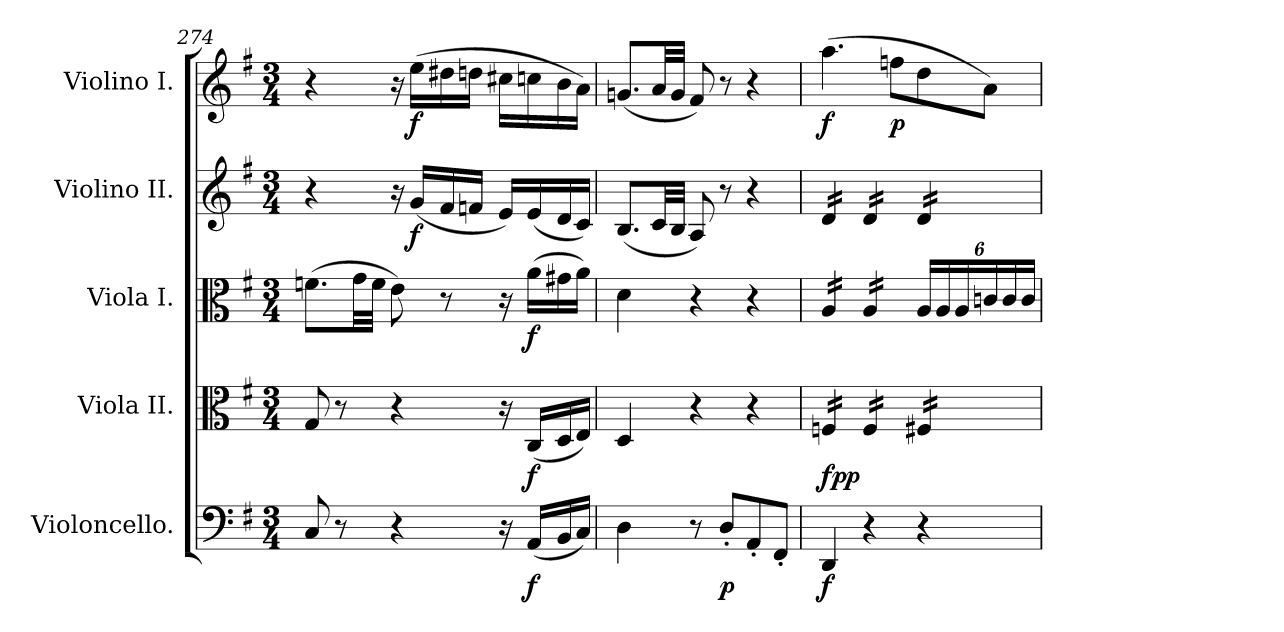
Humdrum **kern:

**kern	**dynam	**kern	**dynam	**kern	**dynam	**kern	**dynam	**kern	**dynam
*part5	*part5	*part4	*part4	*part3	*part3	*part2	*part2	*part1	*part1
*staff5	*staff5	*staff4	*staff4	*staff3	*staff3	*staff2	*staff2	*staff1	*staff1
*I"Violoncello.	*	*I"Viola II.	*	*I"Viola I.	*	*I"Violino II.	*	*I"Violino I.	*
*I'Vc	*	*I'Vla	*	*I'Vla	*	*I'Vln	*	*I'Vln	*
!!LO:LB:g=z
*clefF4	*	*clefC3	*	*clefC3	*	*clefG2	*	*clefG2	*
*k[f#]	*	*k[f#]	*	*k[f#]	*	*k[f#]	*	*k[f#]	*
*M3/4	*	*M3/4	*	*M3/4	*	*M3/4	*	*M3/4	*
=274	=274	=274	=274	=274	=274	=274	=274	=274	=274
8C/	.	8G/	.	(>8.fn\L	.	4r	.	4r	.
8r	.	8r	.	.	.	.	.	.	.
.	.	.	.	32g\LL	.	.	.	.	.
.	.	.	.	32f\JJJ	.	.	.	.	.
4r	.	4r	.	8e\)	.	16r	.	16r	.
!	!	!	!	!	!	!	!LO:DY:b	!	!LO:DY:b
.	.	.	.	.	.	(<16g/LL	f	(>16ee\LL	f
.	.	.	.	8r	.	16f#/	.	16dd#X\	.
.	.	.	.	.	.	16fn/JJ	.	16ddn\JJ	.
16r	.	16r	.	16r	.	16e/LL)	.	16cc#X\LL	.
!	!LO:DY:b	!	!LO:DY:b	!	!LO:DY:b	!	!	!	!
(<16AA/LL	f	(<16C/LL	f	(>16a\LL	f	(<16e/	.	16ccn\	.
16BB/	.	16D/	.	16g#X\	.	16d/	.	16b\	.
16C/JJ)	.	16E/JJ)	.	16a\JJ)	.	16c/JJ)	.	16a\JJ)	.
=275	=275	=275	=275	=275	=275	=275	=275	=275	=275
4D\	.	4D/	.	4d\	.	(<8.B/L	.	(<8.gn/L	.
.	.	.	.	.	.	32c/LL	.	32a/LL	.
.	.	.	.	.	.	32B/JJJ	.	32g/JJJ	.
8r	.	4r	.	4r	.	8A/)	.	8f#/)	.
!	!LO:DY:b	!	!	!	!	!	!	!	!
8D'/L	p	.	.	.	.	8r	.	8r	.
8AA'/	.	4r	.	4r	.	4r	.	4r	.
8FF#'/J	.	.	.	.	.	.	.	.	.
=276	=276	=276	=276	=276	=276	=276	=276	=276	=276
!	!LO:DY:b	!	!LO:DY:b	!	!	!	!	!	!
!	!	!	!LO:DY:n=1:b	!	!LO:DY:b	!	!	!	!
!	!	!	!	!	!LO:DY:n=1:b	!	!LO:DY:b	!	!
!	!	!	!	!	!	!	!LO:DY:n=1:b	!	!LO:DY:b
*	*	*tremolo	*	*	*	*	*	*	*
*	*	*	*	*tremolo	*	*	*	*	*
*	*	*	*	*	*	*tremolo	*	*	*
4DD/	f	24Fn/LL	fp p	24A/LL	p fp	24d/LL	p fp	(>4.aa\	f
.	.	24Fn/	.	24A/	.	24d/	.	.	.
.	.	24Fn/	.	24A/	.	24d/	.	.	.
.	.	24Fn/	.	24A/	.	24d/	.	.	.
.	.	24Fn/	.	24A/	.	24d/	.	.	.
.	.	24Fn/JJ	.	24A/JJ	.	24d/JJ	.	.	.
4r	.	24F/LL	.	24A/LL	.	24d/LL	.	.	.
.	.	24F/	.	24A/	.	24d/	.	.	.
.	.	24F/	.	24A/	.	24d/	.	.	.
!	!	!	!	!	!	!	!	!	!LO:DY:b
.	.	24F/	.	24A/	.	24d/	.	8ffn\L	p
.	.	24F/	.	24A/	.	24d/	.	.	.
.	.	24F/JJ	.	24A/JJ	.	24d/JJ	.	.	.
*	*	*	*	*Xtremolo	*	*	*	*	*
*	*	*	*	*Xbrackettup	*	*	*	*	*
4r	.	24F#X/LL	.	24A/LL	.	24d/LL	.	8dd\	.
.	.	24F#X/	.	24A/	.	24d/	.	.	.
.	.	24F#X/	.	24A/	.	24d/	.	.	.
.	.	24F#X/	.	24cn/	.	24d/	.	8a\J)	.
.	.	24F#X/	.	24c/	.	24d/	.	.	.
.	.	24F#X/JJ	.	24c/JJ	.	24d/JJ	.	.	.
*	*	*	*	*	*	*Xtremolo	*	*	*
*	*	*Xtremolo	*	*	*	*	*	*	*
=	=	=	=	=	=	=	=	=	=
*-	*-	*-	*-	*-	*-	*-	*-	*-	*-
